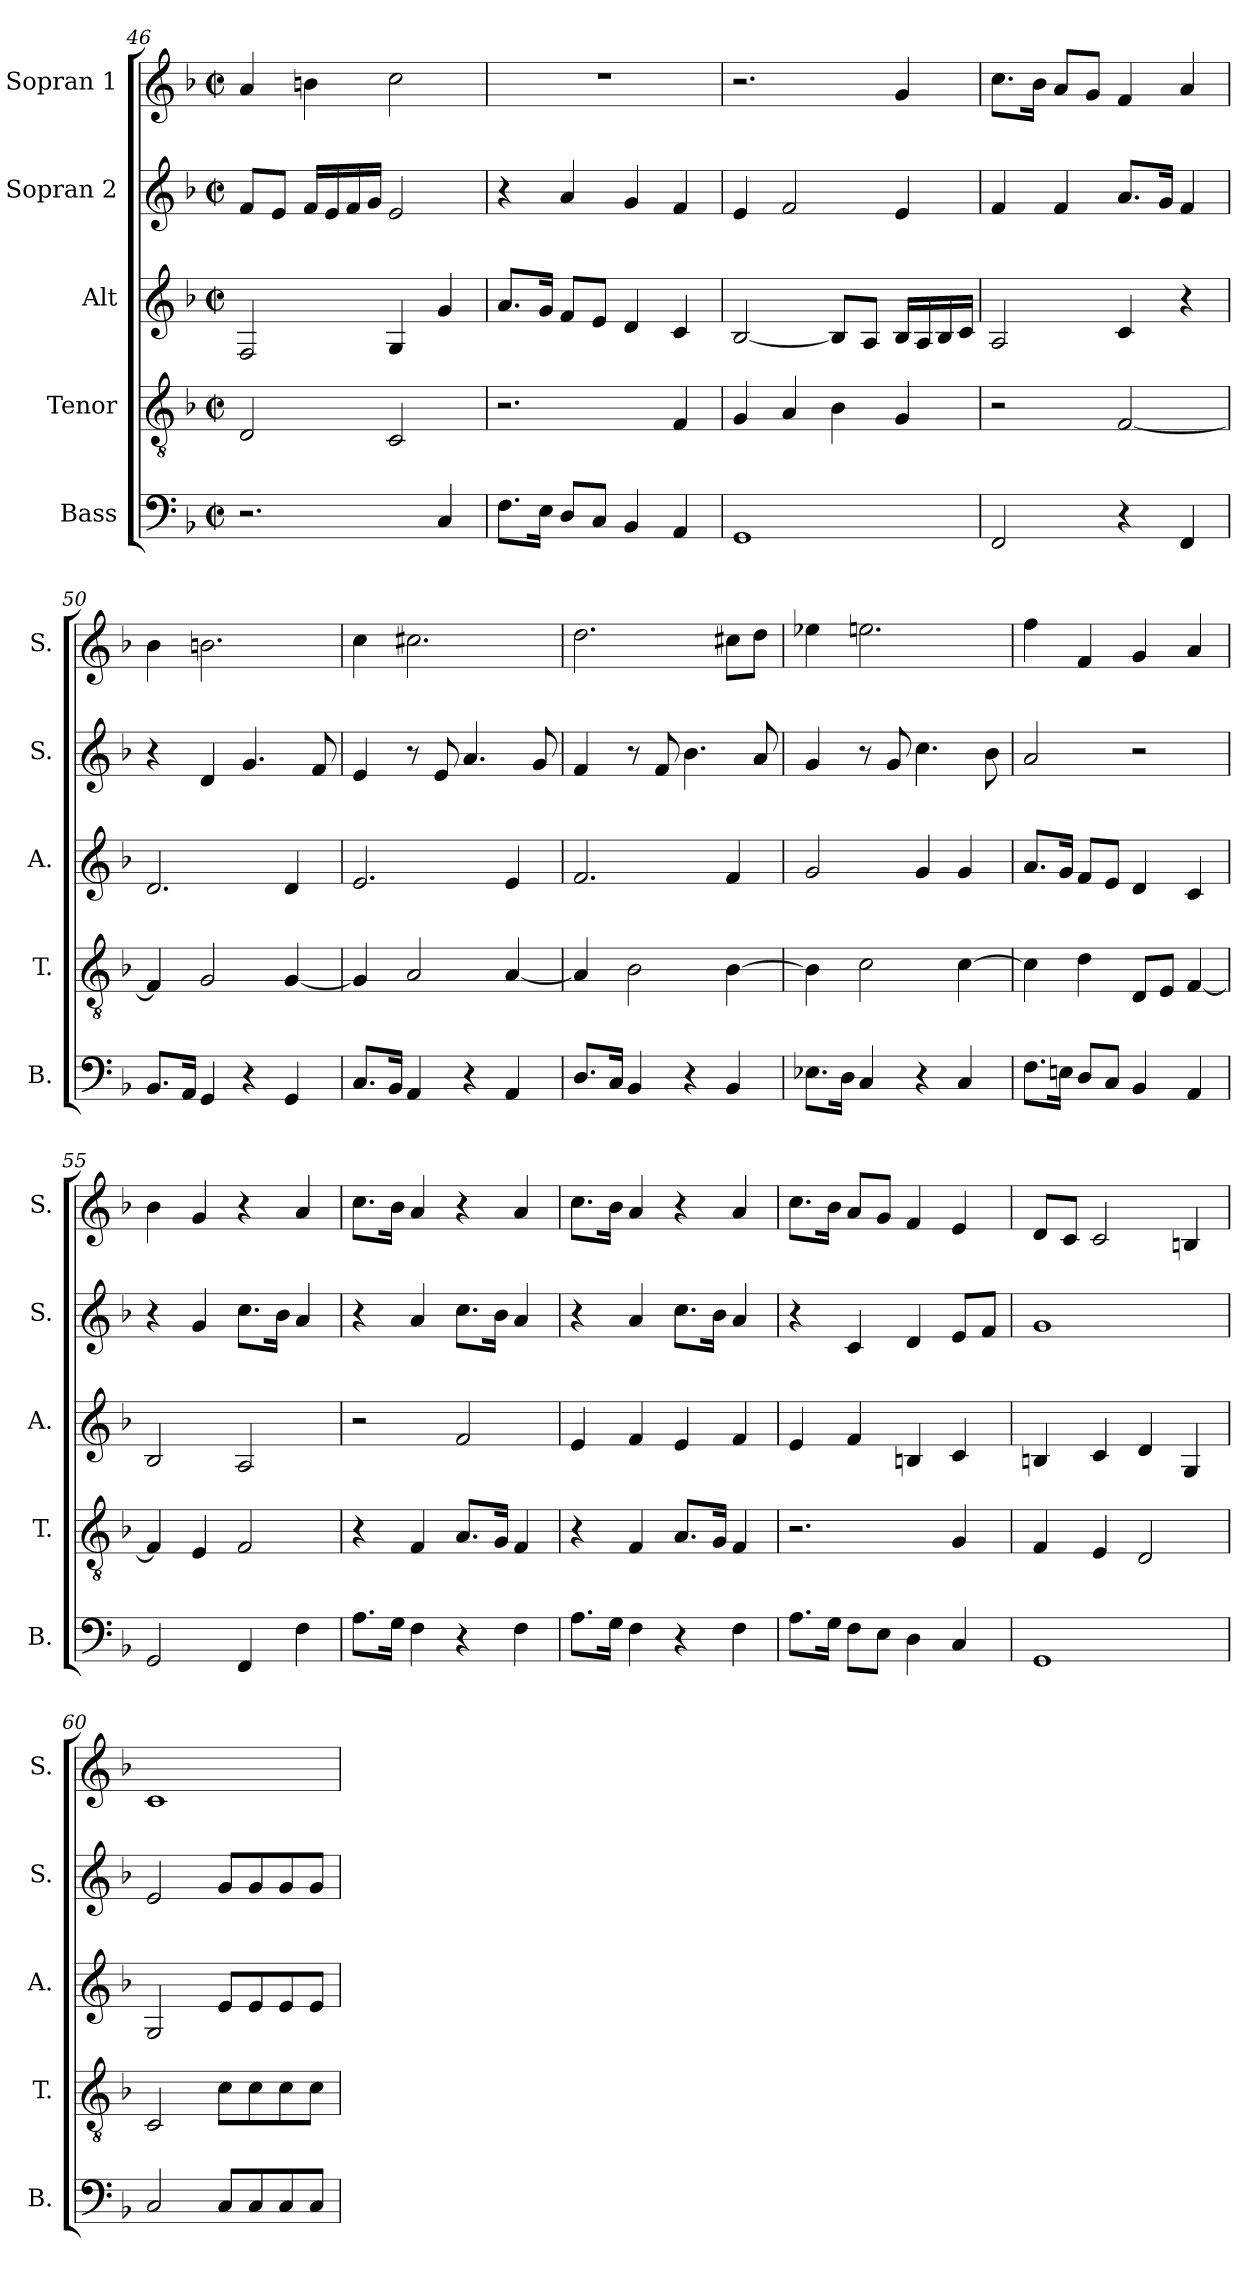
**kern	**kern	**kern	**kern	**kern
*part5	*part4	*part3	*part2	*part1
*staff5	*staff4	*staff3	*staff2	*staff1
*I"Bass	*I"Tenor	*I"Alt	*I"Sopran 2	*I"Sopran 1
*I'B.	*I'T.	*I'A.	*I'S.	*I'S.
*clefF4	*clefGv2	*clefG2	*clefG2	*clefG2
*	*ITrd7c12	*	*	*
*k[b-]	*k[b-]	*k[b-]	*k[b-]	*k[b-]
*F:	*F:	*F:	*F:	*F:
*M2/2	*M2/2	*M2/2	*M2/2	*M2/2
*met(c|)	*met(c|)	*met(c|)	*met(c|)	*met(c|)
=46	=46	=46	=46	=46
2.r	2DDi/	2Fi/	8fi/L	4ai/
.	.	.	8ei/J	.
.	.	.	16fi/LL	4bni\
.	.	.	16ei/	.
.	.	.	16fi/	.
.	.	.	16gi/JJ	.
.	2CCi/	4Gi/	2ei/	2cci\
4Ci/	.	4gi/	.	.
=47	=47	=47	=47	=47
8.Fi\L	2.r	8.ai/L	4r	1r
16Ei\Jk	.	16gi/Jk	.	.
8Di/L	.	8fi/L	4ai/	.
8Ci/J	.	8ei/J	.	.
4BB-i/	.	4di/	4gi/	.
4AAi/	4FFi/	4ci/	4fi/	.
=48	=48	=48	=48	=48
1GGi	4GGi/	[<2B-i/	4ei/	2.r
.	4AAi/	.	2fi/	.
.	4BB-i\	8B-i/L]	.	.
.	.	8Ai/J	.	.
.	4GGi/	16B-i/LL	4ei/	4gi/
.	.	16Ai/	.	.
.	.	16B-i/	.	.
.	.	16ci/JJ	.	.
=49	=49	=49	=49	=49
2FFi/	2r	2Ai/	4fi/	8.cci\L
.	.	.	.	16b-i\Jk
.	.	.	4fi/	8ai/L
.	.	.	.	8gi/J
4r	[<2FFi/	4ci/	8.ai/L	4fi/
.	.	.	16gi/Jk	.
4FFi/	.	4r	4fi/	4ai/
=50	=50	=50	=50	=50
8.BB-i/L	4FFi/]	2.di/	4r	4b-i\
16AAi/Jk	.	.	.	.
4GGi/	2GGi/	.	4di/	2.bni\
4r	.	.	4.gi/	.
4GGi/	[<4GGi/	4di/	.	.
.	.	.	8fi/	.
!!LO:PB:g=z
=51	=51	=51	=51	=51
8.Ci/L	4GGi/]	2.ei/	4ei/	4cci\
16BB-i/Jk	.	.	.	.
4AAi/	2AAi/	.	8r	2.cc#Xi\
.	.	.	8ei/	.
4r	.	.	4.ai/	.
4AAi/	[<4AAi/	4ei/	.	.
.	.	.	8gi/	.
=52	=52	=52	=52	=52
8.Di/L	4AAi/]	2.fi/	4fi/	2.ddi\
16Ci/Jk	.	.	.	.
4BB-i/	2BB-i\	.	8r	.
.	.	.	8fi/	.
4r	.	.	4.b-i\	.
4BB-i/	[>4BB-i\	4fi/	.	8cc#Xi\L
.	.	.	8ai/	8ddi\J
=53	=53	=53	=53	=53
8.E-Xi\L	4BB-i\]	2gi/	4gi/	4ee-Xi\
16Di\Jk	.	.	.	.
4Ci/	2Ci\	.	8r	2.eeni\
.	.	.	8gi/	.
4r	.	4gi/	4.cci\	.
4Ci/	[>4Ci\	4gi/	.	.
.	.	.	8b-i\	.
=54	=54	=54	=54	=54
8.Fi\L	4Ci\]	8.ai/L	2ai/	4ffi\
16Eni\Jk	.	16gi/Jk	.	.
8Di/L	4Di\	8fi/L	.	4fi/
8Ci/J	.	8ei/J	.	.
4BB-i/	8DDi/L	4di/	2r	4gi/
.	8EEi/J	.	.	.
4AAi/	[<4FFi/	4ci/	.	4ai/
=55	=55	=55	=55	=55
2GGi/	4FFi/]	2B-i/	4r	4b-i\
.	4EEi/	.	4gi/	4gi/
4FFi/	2FFi/	2Ai/	8.cci\L	4r
.	.	.	16b-i\Jk	.
4Fi\	.	.	4ai/	4ai/
=56	=56	=56	=56	=56
8.Ai\L	4r	2r	4r	8.cci\L
16Gi\Jk	.	.	.	16b-i\Jk
4Fi\	4FFi/	.	4ai/	4ai/
4r	8.AAi/L	2fi/	8.cci\L	4r
.	16GGi/Jk	.	16b-i\Jk	.
4Fi\	4FFi/	.	4ai/	4ai/
=57	=57	=57	=57	=57
8.Ai\L	4r	4ei/	4r	8.cci\L
16Gi\Jk	.	.	.	16b-i\Jk
4Fi\	4FFi/	4fi/	4ai/	4ai/
4r	8.AAi/L	4ei/	8.cci\L	4r
.	16GGi/Jk	.	16b-i\Jk	.
4Fi\	4FFi/	4fi/	4ai/	4ai/
!!LO:LB:g=z
=58	=58	=58	=58	=58
8.Ai\L	2.r	4ei/	4r	8.cci\L
16Gi\Jk	.	.	.	16b-i\Jk
8Fi\L	.	4fi/	4ci/	8ai/L
8Ei\J	.	.	.	8gi/J
4Di\	.	4Bni/	4di/	4fi/
4Ci/	4GGi/	4ci/	8ei/L	4ei/
.	.	.	8fi/J	.
=59	=59	=59	=59	=59
1GGi	4FFi/	4Bni/	1gi	8di/L
.	.	.	.	8ci/J
.	4EEi/	4ci/	.	2ci/
.	2DDi/	4di/	.	.
.	.	4Gi/	.	4Bni/
=60	=60	=60	=60	=60
2Ci/	2CCi/	2Gi/	2ei/	1ci
8Ci/L	8Ci\L	8ei/L	8gi/L	.
8Ci/	8Ci\	8ei/	8gi/	.
8Ci/	8Ci\	8ei/	8gi/	.
8Ci/J	8Ci\J	8ei/J	8gi/J	.
=	=	=	=	=
*-	*-	*-	*-	*-
